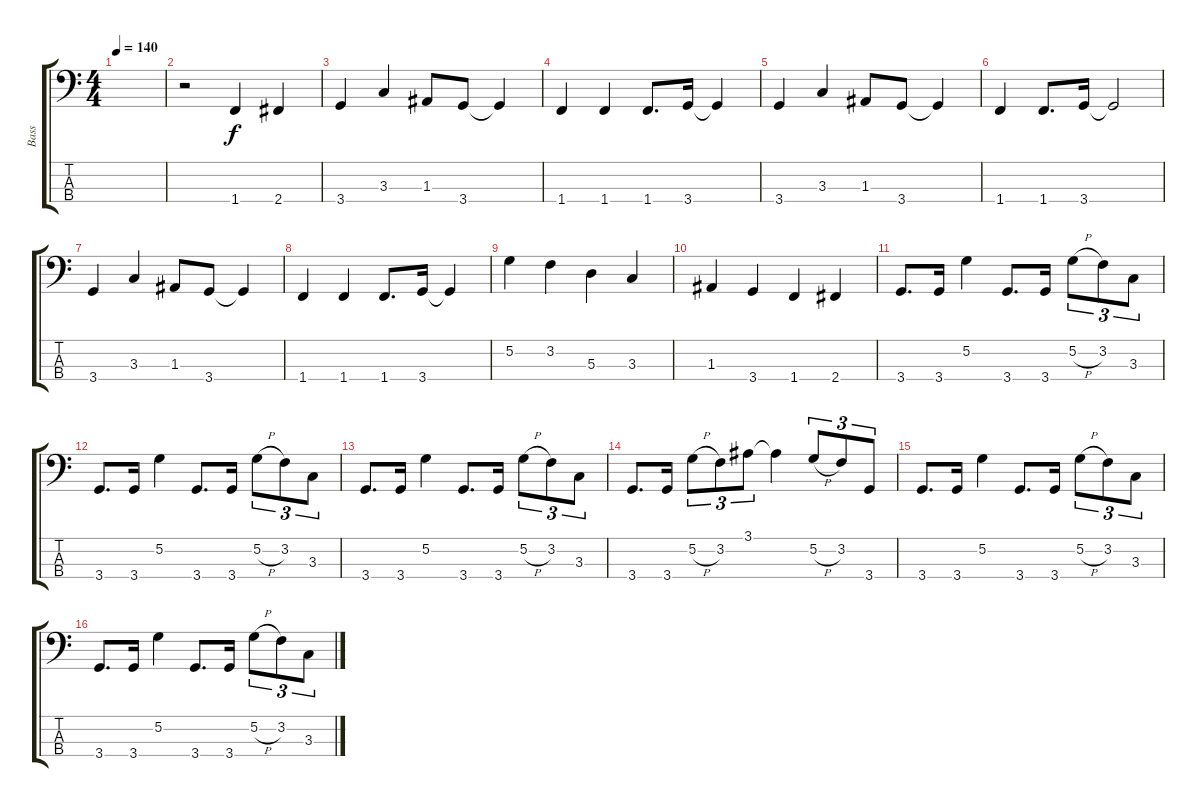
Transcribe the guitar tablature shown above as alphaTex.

\track ("Bass" "Bass") {instrument electricbassfinger}
\staff {score tabs}
\tuning (G2 D2 A1 E1) {hide}
\ts (4 4)
\tempo 140
\clef f4
\ks c
|
r.2 1.4.4 2.4.4 |
3.4.4 3.3.4 1.3.8 3.4.8 3.4{t}.4 |
1.4.4 1.4.4 1.4.8{d} 3.4.16 3.4{t}.4 |
3.4.4 3.3.4 1.3.8 3.4.8 3.4{t}.4 |
1.4.4 1.4.8{d} 3.4.16 3.4{t}.2 |
3.4.4 3.3.4 1.3.8 3.4.8 3.4{t}.4 |
1.4.4 1.4.4 1.4.8{d} 3.4.16 3.4{t}.4 |
5.2.4 3.2.4 5.3.4 3.3.4 |
1.3.4 3.4.4 1.4.4 2.4.4 |
3.4.8{d} 3.4.16 5.2.4 3.4.8{d} 3.4.16 5.2{h}.8{tu (3 2)} 3.2.8{tu (3 2)} 3.3.8{tu (3 2)} |
3.4.8{d} 3.4.16 5.2.4 3.4.8{d} 3.4.16 5.2{h}.8{tu (3 2)} 3.2.8{tu (3 2)} 3.3.8{tu (3 2)} |
3.4.8{d} 3.4.16 5.2.4 3.4.8{d} 3.4.16 5.2{h}.8{tu (3 2)} 3.2.8{tu (3 2)} 3.3.8{tu (3 2)} |
3.4.8{d} 3.4.16 5.2{h}.8{tu (3 2)} 3.2.8{tu (3 2)} 3.1.8{tu (3 2)} 3.1{t}.4 5.2{h}.8{tu (3 2)} 3.2.8{tu (3 2)} 3.4.8{tu (3 2)} |
3.4.8{d} 3.4.16 5.2.4 3.4.8{d} 3.4.16 5.2{h}.8{tu (3 2)} 3.2.8{tu (3 2)} 3.3.8{tu (3 2)} |
3.4.8{d} 3.4.16 5.2.4 3.4.8{d} 3.4.16 5.2{h}.8{tu (3 2)} 3.2.8{tu (3 2)} 3.3.8{tu (3 2)}
